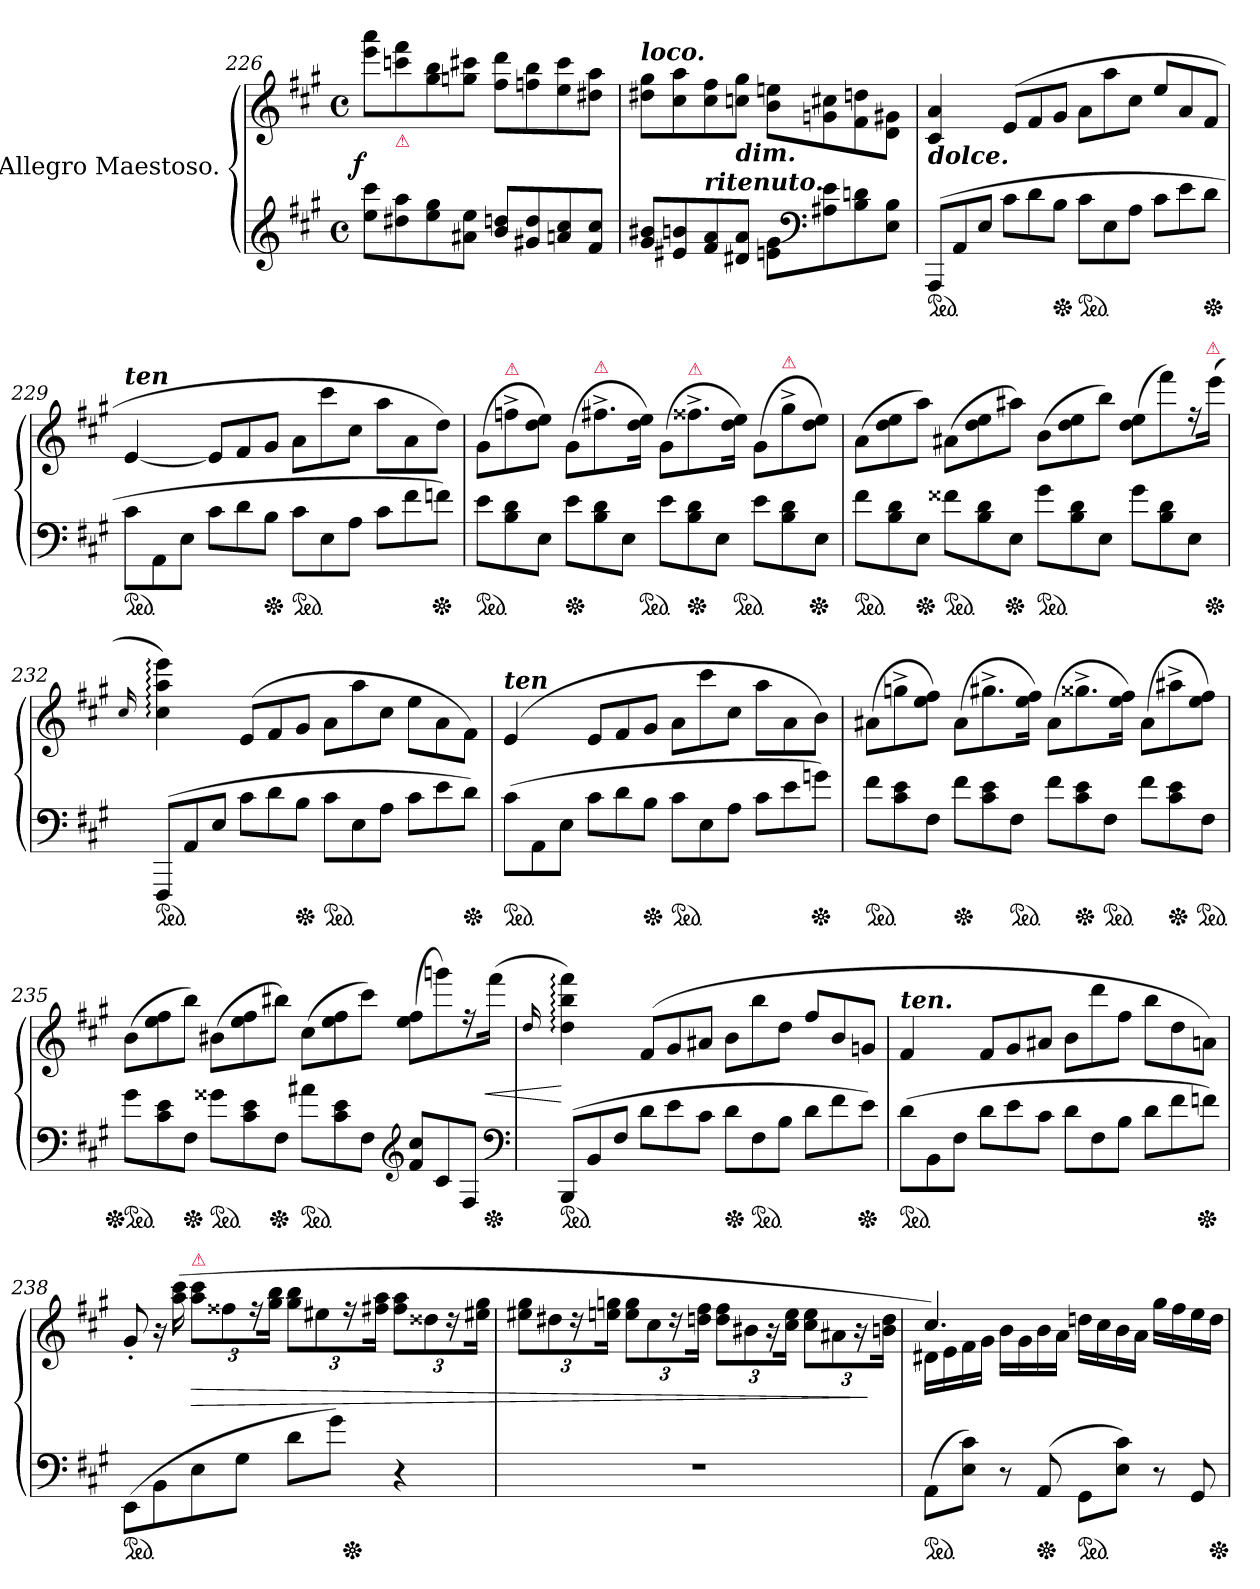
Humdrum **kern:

**kern	**kern	**dynam
*part1	*part1	*part1
*staff2	*staff1	*staff1/2
*I"Allegro Maestoso.	*	*
*clefG2	*clefG2	*
*k[f#c#g#]	*k[f#c#g#]	*
*M4/4	*M4/4	*
*met(c)	*met(c)	*
=226	=226	=226
!	!	!LO:DY:rj
8ee 8ccc#L	8eee 8aaaL	f
!	!LO:TX:b:Bi:color=crimson:t=⚠	!
8dd#X 8aa	8cccn 8fff#	.
8ee 8gg#	8gg# 8bb	.
8a#X 8eeJ	8ggn 8ccc#XJ	.
8b 8ddnL	8ff# 8dddL	.
8g#X 8dd	8ffn 8bb	.
8an 8cc#	8ee 8ccc#	.
8f# 8cc#J	8dd#X 8aaJ	.
=227	=227	=227
!	!LO:TX:a:Bi:t=loco.	!
8g# 8b#XL	8dd#X 8gg#L	.
8e#X 8bn	8cc# 8aa	.
!LO:TX:a:Bi:t=ritenuto.	!	!
8f# 8a	8cc# 8ff#	.
!	!LO:TX:c:Bi:t=dim.	!
8d#X 8aJ	8ccn 8gg#J	.
8en 8g#L	8b\ 8een\L	.
*clefF4	*	*
8A#X 8e	8gn\ 8cc#X\	.
8B 8dn	8f#\ 8ddn\	.
8E 8BJ	8d\ 8g#X\J	.
=228	=228	=228
*Xtuplet	*	*
!	!LO:TX:b:Bi:t=dolce.	!
*ped	*	*
(>12AAAL	4c# 4a	.
12AA	.	.
12EJ	.	.
*	*Xtuplet	*
12c#L	(>12eL	.
12d	12f#	.
*Xped	*	*
12BJ	12g#J	.
*ped	*	*
12c#L	12a\L	.
12E	12aa\	.
12AJ	12cc#\J	.
12c#L	12ee/L	.
12e	12a/	.
*Xped	*	*
12dJ	12f#/J	.
=229	=229	=229
!	!LO:TX:a:Bi:t=ten	!
*ped	*	*
12c#L	[4e	.
12AA	.	.
12EJ	.	.
12c#L	12eL]	.
12d	12f#	.
*Xped	*	*
12BJ	12g#J	.
*ped	*	*
12c#L	12aL	.
12E	12ccc#	.
12AJ	12cc#J	.
12c#L	12aaL	.
12f#	12a	.
*Xped	*	*
12fnJ)	12ddJ)	.
=230	=230	=230
*ped	*	*
12eL	(>12g#L	.
!	!LO:TX:a:color=crimson:t=⚠	!
12B 12d	12ffn^<	.
12EJ	12dd 12eeJ)	.
*Xped	*	*
12eL	(>12g#L	.
!	!LO:TX:a:color=crimson:t=⚠	!
12B 12d	12.ff#X^<	.
12EJ	.	.
*ped	*	*
.	24dd 24eeJk)	.
12eL	(>12g#L	.
!	!LO:TX:a:color=crimson:t=⚠	!
*Xped	*	*
12B 12d	12.ff##X^<	.
12EJ	.	.
*ped	*	*
.	24dd 24eeJk)	.
12eL	(>12g#L	.
!	!LO:TX:a:color=crimson:t=⚠	!
12B 12d	12gg#^<	.
*Xped	*	*
12EJ	12dd 12eeJ)	.
=231	=231	=231
*ped	*	*
12f#L	(>12aL	.
12B 12d	12dd 12ee	.
*Xped	*	*
12EJ	12aaJ)	.
*ped	*	*
12f##XL	(>12a#XL	.
12B 12d	12dd 12ee	.
*Xped	*	*
12EJ	12aa#XJ)	.
*ped	*	*
12g#L	(>12bL	.
12B 12d	12dd 12ee	.
12EJ	12bbJ)	.
12g#L	(>12dd 12eeL	.
12B 12d	12fff#)	.
12EJ	24rff	.
!	!LO:TX:a:color=crimson:t=⚠	!
*Xped	*	*
.	(>24eeeJk	.
=232	=232	=232
.	16qqcc#/	.
*ped	*	*
(>12FFF#L	4cc#: 4aa: 4eee:)	.
12AA	.	.
12EJ	.	.
12c#L	(>12eL	.
12d	12f#	.
*Xped	*	*
12BJ	12g#J	.
*ped	*	*
12c#L	12a\L	.
12E	12aa	.
12AJ	12cc#J	.
12c#L	12eeL	.
12e	12a	.
*Xped	*	*
12dJ)	12f#J)	.
=233	=233	=233
!	!LO:TX:a:Bi:t=ten	!
*ped	*	*
(>12c#L	(>4e	.
12AA	.	.
12EJ	.	.
12c#L	12eL	.
12d	12f#	.
*Xped	*	*
12BJ	12g#J	.
*ped	*	*
12c#L	12a\L	.
12E	12ccc#\	.
12AJ	12cc#\J	.
12c#L	12aa\L	.
12e	12a\	.
*Xped	*	*
12gnJ)	12b\J)	.
=234	=234	=234
*ped	*	*
12f#L	(>12a#XL	.
12c# 12e	12ggn^<	.
12F#J	12ee 12ff#J)	.
*Xped	*	*
12f#L	(>12a#L	.
12c# 12e	12.gg#X^<	.
*ped	*	*
12F#J	.	.
.	24ee 24ff#Jk)	.
12f#L	(>12a#L	.
*Xped	*	*
12c# 12e	12.gg##X^<	.
*ped	*	*
12F#J	.	.
.	24ee 24ff#Jk)	.
12f#L	(>12a#L	.
*Xped	*	*
12c# 12e	12aa#X^<	.
*ped	*	*
12F#J	12ee 12ff#J)	.
=235	=235	=235
*Xped	*	*
*ped	*	*
12g#L	(>12bL	.
12c# 12e	12ee 12ff#	.
*Xped	*	*
12F#J	12bbJ)	.
*ped	*	*
12g##XL	(>12b#XL	.
12c# 12e	12ee 12ff#	.
*Xped	*	*
12F#J	12bb#XJ)	.
*ped	*	*
12a#XL	(>12cc#L	.
12c# 12e	12ee 12ff#	.
12F#J	12ccc#J)	.
*clefG2	*	*
12f# 12cc#L	(>12ee 12ff#L	.
12c#	12gggn)	.
12F#J	24rff	.
*Xped	*	*
.	(>24fff#Jk	<
*clefF4	*	*
=236	=236	=236
.	16qqdd/	.
*ped	*	*
(>12BBBL	4dd: 4bb: 4fff#:)	[
12BB	.	.
12F#J	.	.
12dL	(>12f#L	.
12e	12g#	.
12c#J	12a#XJ	.
*Xped	*	*
12dL	12bL	.
*ped	*	*
12F#	12bb	.
12BJ	12ddJ	.
12dL	12ff#/L	.
12f#	12b/	.
*Xped	*	*
12eJ)	12gn/J	.
=237	=237	=237
!	!LO:TX:a:Bi:t=ten.	!
*ped	*	*
(>12dL	4f#	.
12BB	.	.
12F#J	.	.
12dL	12f#L	.
12e	12g#	.
12c#J	12a#XJ	.
12dL	12b\L	.
12F#	12ddd\	.
12BJ	12ff#\J	.
12dL	12bb\L	.
12f#	12dd\	.
*Xped	*	*
12fnJ)	12an\J)	.
=238	=238	=238
*ped	*	*
(>8EE\L	8g#'<	.
8BB\	16r	.
.	(>16aa 16ccc#	.
*	*tuplet	*
!	!LO:TX:a:color=crimson:t=⚠	!
8E\	12aa 12ccc#L	>
.	12ff##X	.
8G#\J	.	.
.	24rff	.
.	24gg# 24bbJk	.
8dL	12gg# 12bbL	.
.	12ee#X	.
8g#J)	.	.
*Xped	*	*
.	24r	.
.	24ff#X 24aaJk	.
4r	12ff# 12aaL	.
.	12dd##X	.
.	24rdd	.
.	24ee#X 24gg#Jk	.
=239	=239	=239
1rF	12ee#X 12gg#L	.
.	12dd#X	.
.	24rdd	.
.	24een 24ggnJk	.
.	12ee 12ggL	.
.	12cc#	.
.	24rdd	.
.	24ddn 24ff#Jk	.
.	12dd 12ff#L	.
.	12b#X	.
.	24r	.
.	24cc# 24eeJk	.
.	12cc# 12eeL	.
.	12a#X	.
.	24r	.
.	24bn 24ddJk	]
=240	=240	=240
*	*^	*
*ped	*	*	*
(>8AAL	4.cc#)	16d#XLL	.
.	.	16e	.
8E 8c#J)	.	16f#	.
.	.	16g#JJ	.
8r	.	16bLL	.
.	.	16g#	.
*Xped	*	*	*
(>8AA	8ryy	16b	.
.	.	16aJJ	.
*ped	*	*	*
8GG#L	4ryy	16ddnLL	.
.	.	16cc#	.
8E 8c#J)	.	16b	.
.	.	16aJJ	.
8r	4ryy	16gg#LL	.
.	.	16ff#	.
8GG#	.	16ee	.
*Xped	*	*	*
.	.	16ddJJ	.
*	*v	*v	*
=	=	=
*-	*-	*-
